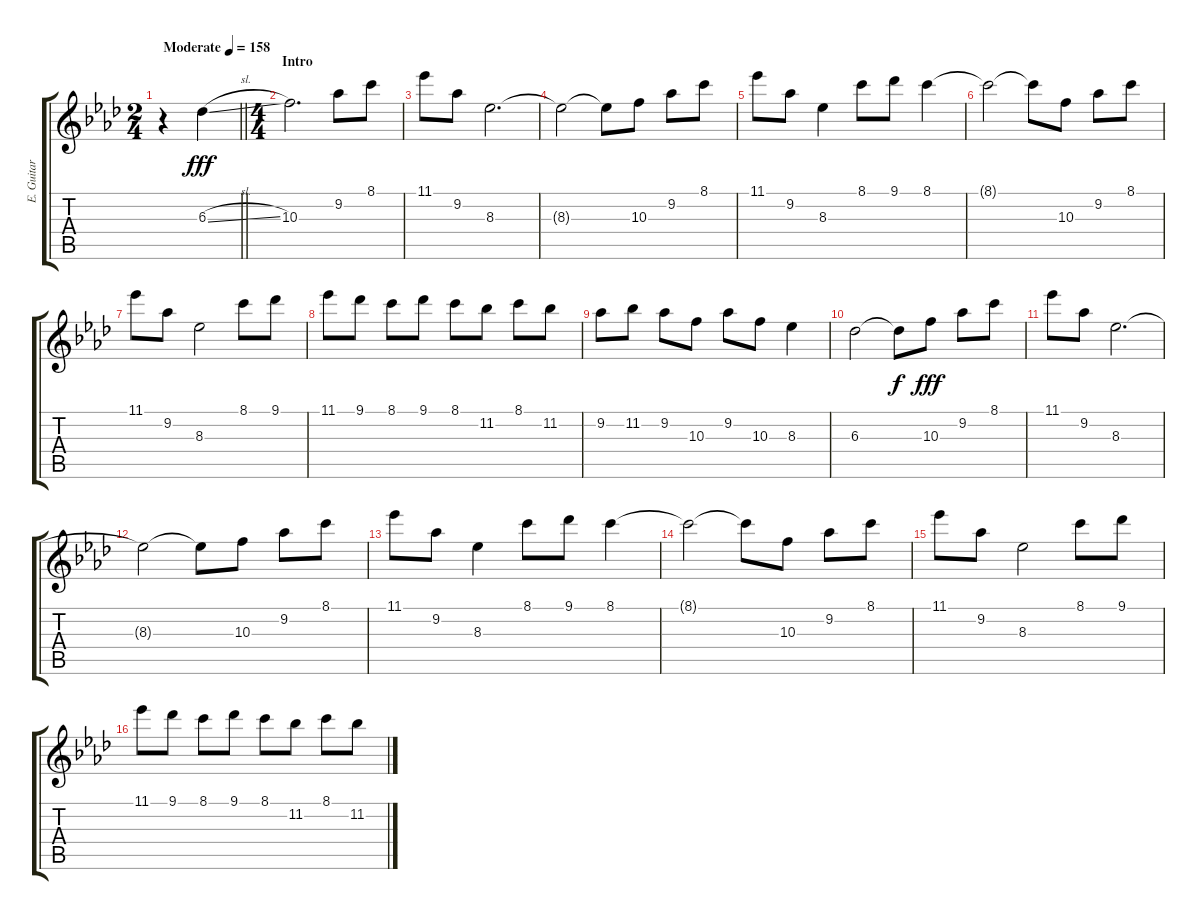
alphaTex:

\track ("E. Guitar I" "E. Guitar ") {instrument overdrivenguitar}
\staff {score tabs}
\tuning (E4 B3 G3 D3 A2 E2) {hide}
\ts (2 4)
\tempo (158 "Moderate")
\clef g2
\barLineRight lightlight
\ks ab
r.4{dy fff instrument overdrivenguitar} 6.3{sl}.4 |
\ts (4 4)
\section ("" "Intro")
10.3.2{d} 9.2.8 8.1.8 |
11.1.8 9.2.8 8.3.2{d} |
8.3{t}.2 8.3{t}.8 10.3.8 9.2.8 8.1.8 |
11.1.8 9.2.8 8.3.4 8.1.8 9.1.8 8.1.4 |
8.1{t}.2 8.1{t}.8 10.3.8 9.2.8 8.1.8 |
11.1.8 9.2.8 8.3.2 8.1.8 9.1.8 |
11.1.8 9.1.8 8.1.8 9.1.8 8.1.8 11.2.8 8.1.8 11.2.8 |
9.2.8 11.2.8 9.2.8 10.3.8 9.2.8 10.3.8 8.3.4 |
6.3.2 6.3{t}.8{dy f} 10.3.8{dy fff} 9.2.8 8.1.8 |
11.1.8 9.2.8 8.3.2{d} |
8.3{t}.2 8.3{t}.8 10.3.8 9.2.8 8.1.8 |
11.1.8 9.2.8 8.3.4 8.1.8 9.1.8 8.1.4 |
8.1{t}.2 8.1{t}.8 10.3.8 9.2.8 8.1.8 |
11.1.8 9.2.8 8.3.2 8.1.8 9.1.8 |
11.1.8 9.1.8 8.1.8 9.1.8 8.1.8 11.2.8 8.1.8 11.2.8
